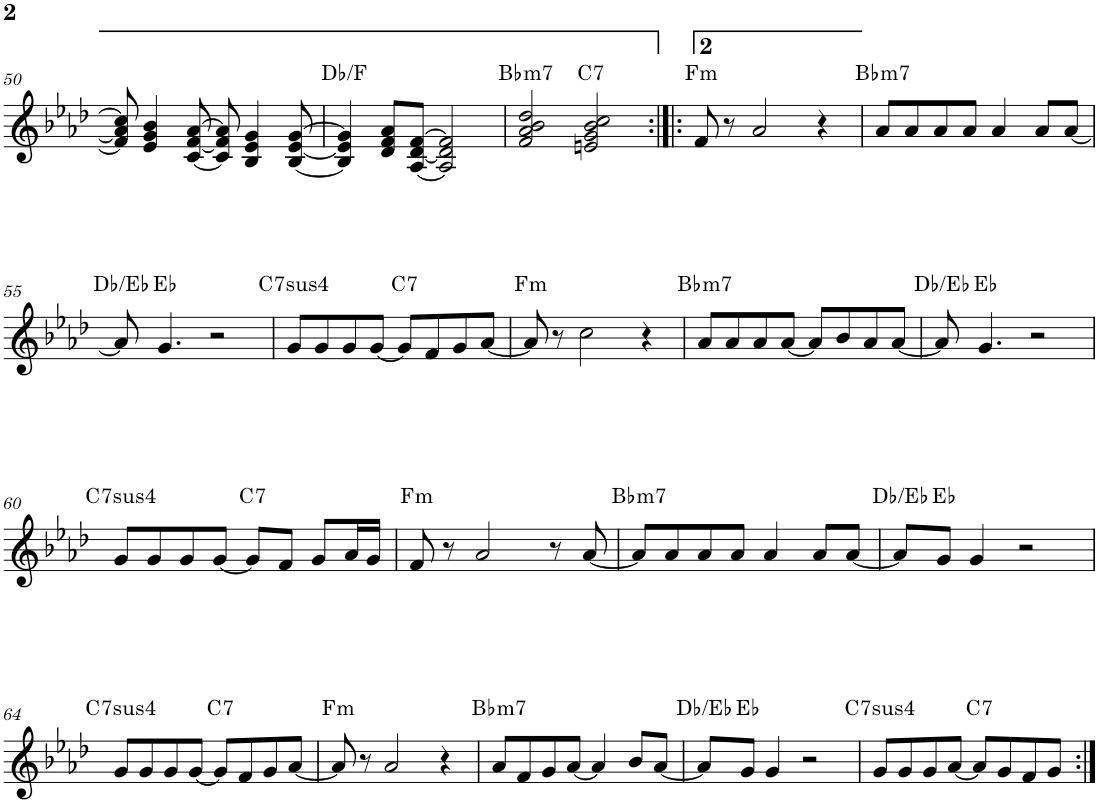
**kern	**harte
*part1	*part1
*staff1	*
*I"P1	*
!!LO:PB:g=z
*clefG2	*
*k[b-e-a-d-]	*
*f:	*
*M4/4	*
=50	=50
8f/] 8a-/] 8cc/]	.
4e-/ 4g/ 4b-/	.
[<8c/ [<8f/ [>8a-/	.
8c/] 8f/] 8a-/]	.
4B-/ 4e-/ 4g/	.
[<8B-/ [<8e-/ [>8g/	.
=51	=51
4B-/] 4e-/] 4g/]	Db:maj/3
8d-/ 8f/ 8a-/L	.
[<8A-/ [<8d-/ [>8f/J	.
2A-/] 2d-/] 2f/]	.
=52	=52
!	!LO:H:kt=m7
2f/ 2a-/ 2b-/ 2dd-/	Bb:min7
!	!LO:H:kt=7
2en/ 2g/ 2b-/ 2cc/	C:7
=53:|!|:	=53:|!|:
!	!LO:H:kt=m
8f/	F:min
8r	.
2a-/	.
4r	.
=54	=54
!	!LO:H:kt=m7
8a-/L	Bb:min7
8a-/	.
8a-/	.
8a-/J	.
4a-/	.
8a-/L	.
[<8a-/J	.
!!LO:LB:g=z
=55	=55
8a-/]	Db:maj/2
4.g/	Eb:maj
2r	.
=56	=56
!	!LO:H:kt=74
8g/L	C:sus4(7)
8g/	.
8g/	.
[<8g/J	.
!	!LO:H:kt=7
8g/L]	C:7
8f/	.
8g/	.
[<8a-/J	.
=57	=57
!	!LO:H:kt=m
8a-/]	F:min
8r	.
2cc\	.
4r	.
=58	=58
!	!LO:H:kt=m7
8a-/L	Bb:min7
8a-/	.
8a-/	.
[<8a-/J	.
8a-/L]	.
8b-/	.
8a-/	.
[<8a-/J	.
=59	=59
8a-/]	Db:maj/2
4.g/	Eb:maj
2r	.
!!LO:LB:g=z
=60	=60
!	!LO:H:kt=74
8g/L	C:sus4(7)
8g/	.
8g/	.
[<8g/J	.
!	!LO:H:kt=7
8g/L]	C:7
8f/J	.
8g/L	.
16a-/L	.
16g/JJ	.
=61	=61
!	!LO:H:kt=m
8f/	F:min
8r	.
2a-/	.
8r	.
[<8a-/	.
=62	=62
!	!LO:H:kt=m7
8a-/L]	Bb:min7
8a-/	.
8a-/	.
8a-/J	.
4a-/	.
8a-/L	.
[<8a-/J	.
=63	=63
8a-/L]	Db:maj/2
8g/J	Eb:maj
4g/	.
2r	.
!!LO:LB:g=z
=64	=64
!	!LO:H:kt=74
8g/L	C:sus4(7)
8g/	.
8g/	.
[<8g/J	.
!	!LO:H:kt=7
8g/L]	C:7
8f/	.
8g/	.
[<8a-/J	.
=65	=65
!	!LO:H:kt=m
8a-/]	F:min
8r	.
2a-/	.
4r	.
=66	=66
!	!LO:H:kt=m7
8a-/L	Bb:min7
8f/	.
8g/	.
[<8a-/J	.
4a-/]	.
8b-/L	.
[<8a-/J	.
=67	=67
8a-/L]	Db:maj/2
8g/J	Eb:maj
4g/	.
2r	.
=68	=68
!	!LO:H:kt=74
8g/L	C:sus4(7)
8g/	.
8g/	.
[<8a-/J	.
!	!LO:H:kt=7
8a-/L]	C:7
8g/	.
8f/	.
8g/J	.
=:|!	=:|!
*-	*-
